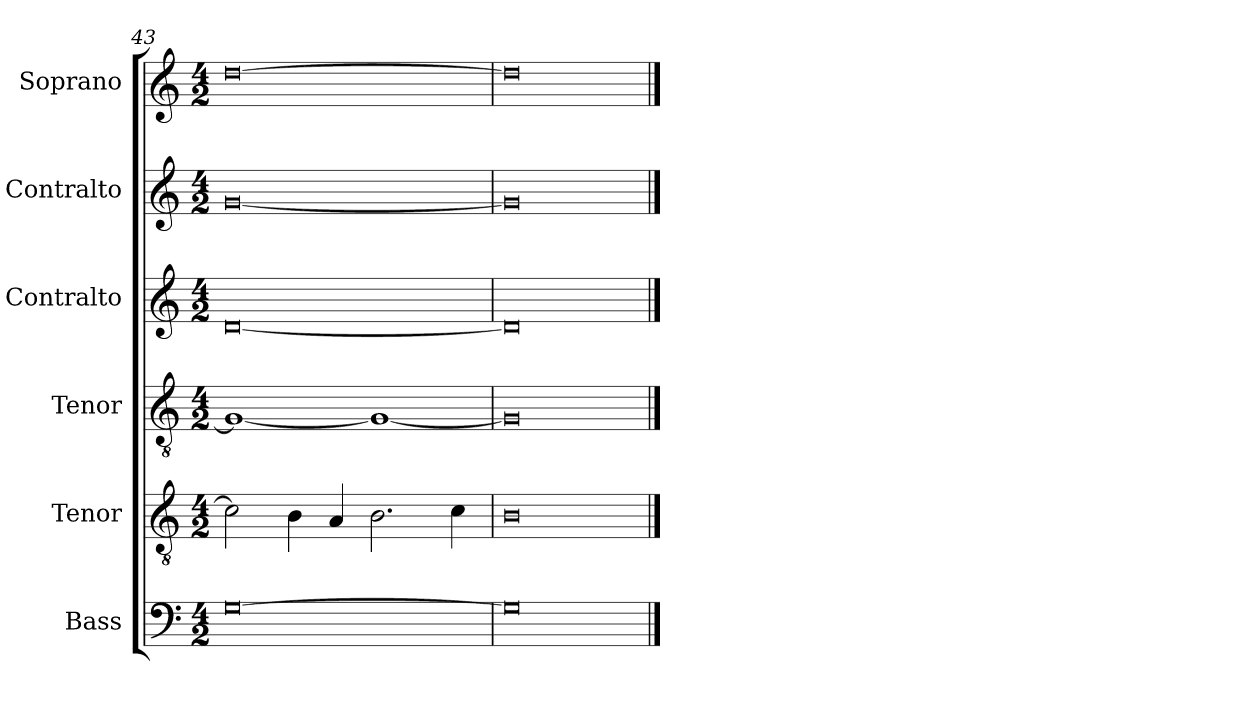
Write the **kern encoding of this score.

**kern	**kern	**kern	**kern	**kern	**kern
*part6	*part5	*part4	*part3	*part2	*part1
*staff6	*staff5	*staff4	*staff3	*staff2	*staff1
*I"Bass	*I"Tenor	*I"Tenor	*I"Contralto	*I"Contralto	*I"Soprano
*I'B	*I'T	*I'T	*I'A	*I'A	*I'S
*clefF4	*clefGv2	*clefGv2	*clefG2	*clefG2	*clefG2
*k[]	*k[]	*k[]	*k[]	*k[]	*k[]
*G:mix	*G:mix	*G:mix	*G:mix	*G:mix	*G:mix
*M4/2	*M4/2	*M4/2	*M4/2	*M4/2	*M4/2
=43	=43	=43	=43	=43	=43
[0G	2c]	1G_	[0d	[0g	[0dd
.	4B	.	.	.	.
.	4A	.	.	.	.
.	2.B	1G_	.	.	.
.	4c	.	.	.	.
=44	=44	=44	=44	=44	=44
0G]	0B	0G]	0d]	0g]	0dd]
==	==	==	==	==	==
*-	*-	*-	*-	*-	*-
